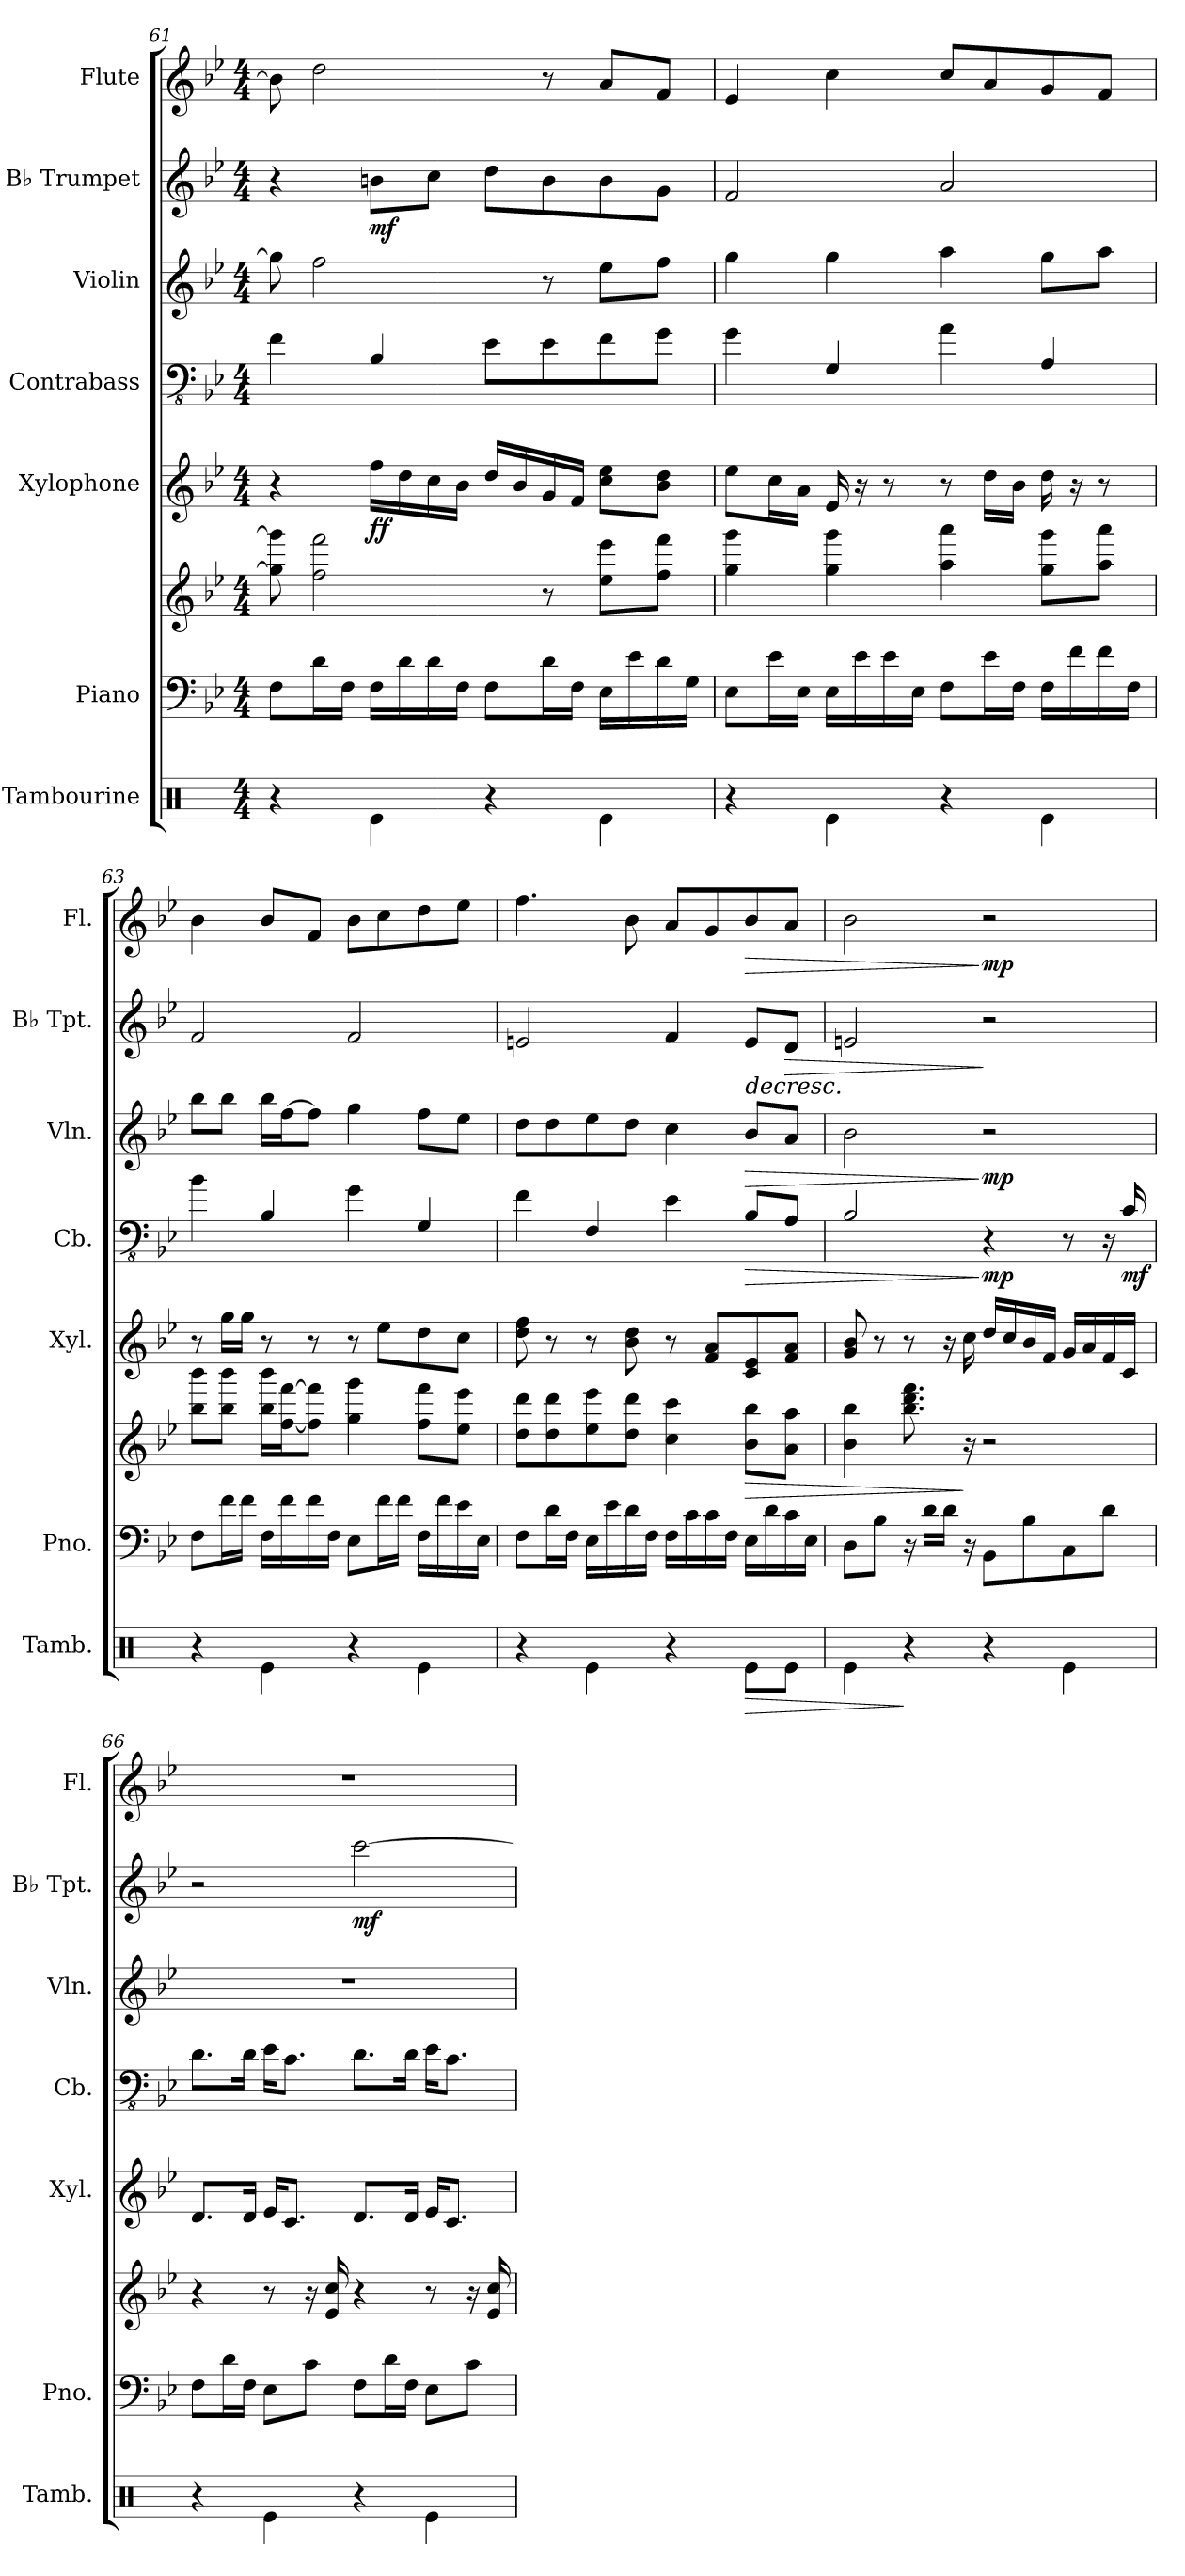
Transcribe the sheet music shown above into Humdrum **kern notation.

**kern	**dynam	**kern	**kern	**dynam	**kern	**dynam	**kern	**dynam	**kern	**dynam	**kern	**dynam	**kern	**dynam
*part7	*part7	*part6	*part6	*part6	*part5	*part5	*part4	*part4	*part3	*part3	*part2	*part2	*part1	*part1
*staff8	*staff8	*staff7	*staff6	*staff6/7	*staff5	*staff5	*staff4	*staff4	*staff3	*staff3	*staff2	*staff2	*staff1	*staff1
*I"Tambourine	*	*I"Piano	*	*	*I"Xylophone	*	*I"Contrabass	*	*I"Violin	*	*I"B♭ Trumpet	*	*I"Flute	*
*I'Tamb.	*	*I'Pno.	*	*	*I'Xyl.	*	*I'Cb.	*	*I'Vln.	*	*I'B♭ Tpt.	*	*I'Fl.	*
*clefX	*	*clefF4	*clefG2	*	*clefG2	*	*clefFv4	*	*clefG2	*	*clefG2	*	*clefG2	*
*	*	*	*	*	*ITrd-7c-12	*	*ITrd7c12	*	*	*	*ITrd1c2	*	*	*
*k[]	*	*k[b-e-]	*k[b-e-]	*	*k[b-e-]	*	*k[b-e-]	*	*k[b-e-]	*	*k[b-e-a-d-]	*	*k[b-e-]	*
*M4/4	*	*M4/4	*M4/4	*	*M4/4	*	*M4/4	*	*M4/4	*	*M4/4	*	*M4/4	*
=61	=61	=61	=61	=61	=61	=61	=61	=61	=61	=61	=61	=61	=61	=61
4r	.	8F\L	8gg\] 8ggg\]	.	4r	.	4FF\	.	8gg\]	.	4r	.	8b-\]	.
.	.	16d\L	2ff\ 2fff\	.	.	.	.	.	2ff\	.	.	.	2dd\	.
.	.	16F\JJ	.	.	.	.	.	.	.	.	.	.	.	.
!	!	!	!	!	!	!LO:DY:b	!	!	!	!	!	!	!	!
!	!	!	!	!	!	!LO:DY:n=1:b	!	!	!	!	!	!LO:DY:b	!	!
4Re\	.	16F\LL	.	.	16fff\LL	f f	4BBB-/	.	.	.	8an\L	mf	.	.
.	.	16d\	.	.	16ddd\	.	.	.	.	.	.	.	.	.
.	.	16d\	.	.	16ccc\	.	.	.	.	.	8b-\J	.	.	.
.	.	16F\JJ	.	.	16bb-\JJ	.	.	.	.	.	.	.	.	.
4r	.	8F\L	.	.	16ddd/LL	.	8EE-\L	.	.	.	8cc\L	.	.	.
.	.	.	.	.	16bb-/	.	.	.	.	.	.	.	.	.
.	.	16d\L	8r	.	16gg/	.	8EE-\	.	8r	.	8a\	.	8r	.
.	.	16F\JJ	.	.	16ff/JJ	.	.	.	.	.	.	.	.	.
4Re\	.	16E-\LL	8ee-\ 8eee-\L	.	8ccc\ 8eee-\L	.	8FF\	.	8ee-\L	.	8a\	.	8a/L	.
.	.	16e-\	.	.	.	.	.	.	.	.	.	.	.	.
.	.	16d\	8ff\ 8fff\J	.	8bb-\ 8ddd\J	.	8GG\J	.	8ff\J	.	8f\J	.	8f/J	.
.	.	16G\JJ	.	.	.	.	.	.	.	.	.	.	.	.
=62	=62	=62	=62	=62	=62	=62	=62	=62	=62	=62	=62	=62	=62	=62
4r	.	8E-\L	4gg\ 4ggg\	.	8eee-\L	.	4GG\	.	4gg\	.	2e-/	.	4e-/	.
.	.	16e-\L	.	.	16ccc\L	.	.	.	.	.	.	.	.	.
.	.	16E-\JJ	.	.	16aa\JJ	.	.	.	.	.	.	.	.	.
4Re\	.	16E-\LL	4gg\ 4ggg\	.	16ee-/	.	4GGG/	.	4gg\	.	.	.	4cc\	.
.	.	16e-\	.	.	16r	.	.	.	.	.	.	.	.	.
.	.	16e-\	.	.	8r	.	.	.	.	.	.	.	.	.
.	.	16E-\JJ	.	.	.	.	.	.	.	.	.	.	.	.
4r	.	8F\L	4aa\ 4aaa\	.	8r	.	4AA\	.	4aa\	.	2g/	.	8cc/L	.
.	.	16e-\L	.	.	16ddd\LL	.	.	.	.	.	.	.	8a/	.
.	.	16F\JJ	.	.	16bb-\JJ	.	.	.	.	.	.	.	.	.
4Re\	.	16F\LL	8gg\ 8ggg\L	.	16ddd\	.	4AAA/	.	8gg\L	.	.	.	8g/	.
.	.	16f\	.	.	16r	.	.	.	.	.	.	.	.	.
.	.	16f\	8aa\ 8aaa\J	.	8r	.	.	.	8aa\J	.	.	.	8f/J	.
.	.	16F\JJ	.	.	.	.	.	.	.	.	.	.	.	.
=63	=63	=63	=63	=63	=63	=63	=63	=63	=63	=63	=63	=63	=63	=63
4r	.	8F\L	8bb-\ 8bbb-\L	.	8r	.	4BB-\	.	8bb-\L	.	2e-/	.	4b-\	.
.	.	16f\L	8bb-\ 8bbb-\J	.	16ggg\LL	.	.	.	8bb-\J	.	.	.	.	.
.	.	16f\JJ	.	.	16ggg\JJ	.	.	.	.	.	.	.	.	.
4Re\	.	16F\LL	16bb-\ 16bbb-\LL	.	8r	.	4BBB-/	.	16bb-\LL	.	.	.	8b-/L	.
.	.	16f\	[16ff\ [16fff\J	.	.	.	.	.	[16ff\J	.	.	.	.	.
.	.	16f\	8ff\] 8fff\]J	.	8r	.	.	.	8ff\J]	.	.	.	8f/J	.
.	.	16F\JJ	.	.	.	.	.	.	.	.	.	.	.	.
4r	.	8E-\L	4gg\ 4ggg\	.	8r	.	4GG\	.	4gg\	.	2e-/	.	8b-\L	.
.	.	16f\L	.	.	8eee-\L	.	.	.	.	.	.	.	8cc\	.
.	.	16f\JJ	.	.	.	.	.	.	.	.	.	.	.	.
4Re\	.	16F\LL	8ff\ 8fff\L	.	8ddd\	.	4GGG/	.	8ff\L	.	.	.	8dd\	.
.	.	16f\	.	.	.	.	.	.	.	.	.	.	.	.
.	.	16e-\	8ee-\ 8eee-\J	.	8ccc\J	.	.	.	8ee-\J	.	.	.	8ee-\J	.
.	.	16E-\JJ	.	.	.	.	.	.	.	.	.	.	.	.
!!LO:LB:g=z
=64	=64	=64	=64	=64	=64	=64	=64	=64	=64	=64	=64	=64	=64	=64
4r	.	8F\L	8dd\ 8ddd\L	.	8ddd\ 8fff\	.	4FF\	.	8dd\L	.	2dn/	.	4.ff\	.
.	.	16d\L	8dd\ 8ddd\	.	8r	.	.	.	8dd\	.	.	.	.	.
.	.	16F\JJ	.	.	.	.	.	.	.	.	.	.	.	.
4Re\	.	16E-\LL	8ee-\ 8eee-\	.	8r	.	4FFF/	.	8ee-\	.	.	.	.	.
.	.	16e-\	.	.	.	.	.	.	.	.	.	.	.	.
.	.	16d\	8dd\ 8ddd\J	.	8bb-\ 8ddd\	.	.	.	8dd\J	.	.	.	8b-\	.
.	.	16F\JJ	.	.	.	.	.	.	.	.	.	.	.	.
4r	.	16F\LL	4cc\ 4ccc\	.	8r	.	4EE-\	.	4cc\	.	4e-/	.	8a/L	.
.	.	16c\	.	.	.	.	.	.	.	.	.	.	.	.
.	.	16c\	.	.	8ff/ 8aa/L	.	.	.	.	.	.	.	8g/	.
.	.	16F\JJ	.	.	.	.	.	.	.	.	.	.	.	.
!	!LO:HP:b	!	!	!LO:HP:b	!	!	!	!LO:HP:b	!	!LO:HP:b	!	!LO:HP:b	!	!LO:HP:b
8Re\L	>	16E-\LL	8b-\ 8bb-\L	>	8cc/ 8ee-/	.	8BBB-/L	>	8b-/L	>	8d/L	>	8b-/	>
.	.	16d\	.	.	.	.	.	.	.	.	.	.	.	.
!	!	!	!	!	!	!	!	!	!	!	!	!LO:HP:b	!	!
8Re\J	.	16c\	8a\ 8aa\J	.	8ff/ 8aa/J	.	8AAA/J	.	8a/J	.	8c/J	>	8a/J	.
.	.	16E-\JJ	.	.	.	.	.	.	.	.	.	.	.	.
=65	=65	=65	=65	=65	=65	=65	=65	=65	=65	=65	=65	=65	=65	=65
4Re\	.	8D\L	4b-\ 4bb-\	.	8gg/ 8bb-/	.	2BBB-/	.	2b-\	.	2dn/	.	2b-\	.
.	.	8B-\J	.	.	8r	.	.	.	.	.	.	.	.	.
4r	]	16r	8.bb-\ 8.ddd\ 8.fff\	.	8r	.	.	.	.	.	.	.	.	.
.	.	16d\LL	.	.	.	.	.	.	.	.	.	.	.	.
.	.	16d\JJ	.	.	16r	.	.	.	.	.	.	.	.	.
.	.	16r	16r	]	16ccc\	.	.	.	.	.	.	.	.	.
!	!	!	!	!	!	!	!	!LO:DY:n=1:b	!	!LO:DY:n=1:b	!	!LO:DY:n=1:b	!	!
!	!	!	!	!	!	!	!	!	!	!	!	!LO:DY:n=2:b	!	!LO:DY:n=1:b
4r	.	8BB-\L	2r	.	16ddd/LL	.	4r	] mp	2r	] mp	2r	] ] mp mp	2r	] mp
.	.	.	.	.	16ccc/	.	.	.	.	.	.	.	.	.
.	.	8B-\	.	.	16bb-/	.	.	.	.	.	.	.	.	.
.	.	.	.	.	16ff/JJ	.	.	.	.	.	.	.	.	.
4Re\	.	8C\	.	.	16gg/LL	.	8r	.	.	.	.	.	.	.
.	.	.	.	.	16aa/	.	.	.	.	.	.	.	.	.
.	.	8d\J	.	.	16ff/	.	16r	.	.	.	.	.	.	.
!	!	!	!	!	!	!	!	!LO:DY:n=2:b	!	!	!	!	!	!
.	.	.	.	.	16cc/JJ	.	16CC/	mf	.	.	.	.	.	.
=66	=66	=66	=66	=66	=66	=66	=66	=66	=66	=66	=66	=66	=66	=66
4r	.	8F\L	4r	.	8.dd/L	.	8.DD\L	.	1r	.	2r	.	1r	.
.	.	16d\L	.	.	.	.	.	.	.	.	.	.	.	.
.	.	16F\JJ	.	.	16dd/Jk	.	16DD\Jk	.	.	.	.	.	.	.
4Re\	.	8E-\L	8r	.	16ee-/KL	.	16EE-\KL	.	.	.	.	.	.	.
.	.	.	.	.	8.cc/J	.	8.CC\J	.	.	.	.	.	.	.
.	.	8c\J	16r	.	.	.	.	.	.	.	.	.	.	.
.	.	.	16e-/ 16cc/	.	.	.	.	.	.	.	.	.	.	.
!	!	!	!	!	!	!	!	!	!	!	!	!LO:DY:b	!	!
4r	.	8F\L	4r	.	8.dd/L	.	8.DD\L	.	.	.	[2bb-\	mf	.	.
.	.	16d\L	.	.	.	.	.	.	.	.	.	.	.	.
.	.	16F\JJ	.	.	16dd/Jk	.	16DD\Jk	.	.	.	.	.	.	.
4Re\	.	8E-\L	8r	.	16ee-/KL	.	16EE-\KL	.	.	.	.	.	.	.
.	.	.	.	.	8.cc/J	.	8.CC\J	.	.	.	.	.	.	.
.	.	8c\J	16r	.	.	.	.	.	.	.	.	.	.	.
.	.	.	16e-/ 16cc/	.	.	.	.	.	.	.	.	.	.	.
=	=	=	=	=	=	=	=	=	=	=	=	=	=	=
*-	*-	*-	*-	*-	*-	*-	*-	*-	*-	*-	*-	*-	*-	*-
